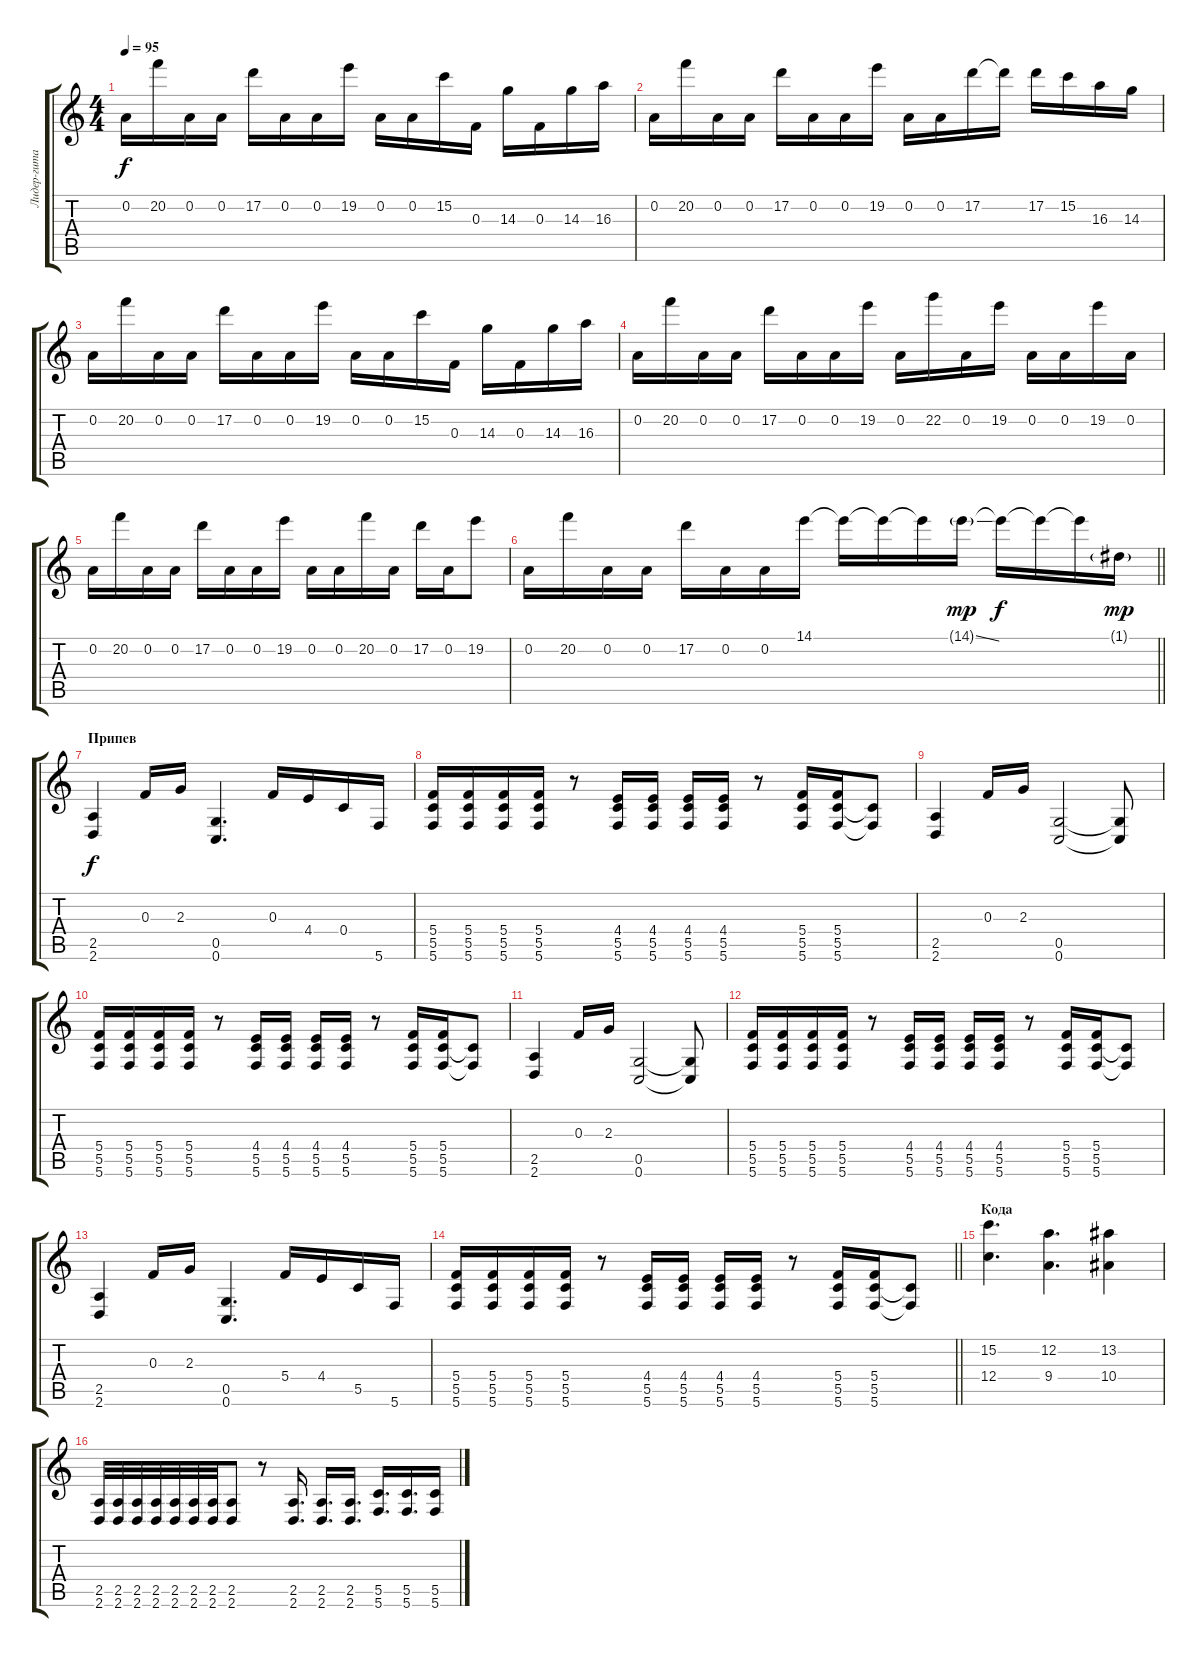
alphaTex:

\track ("Лидер-гитара" "Лидер-гита") {instrument distortionguitar}
\staff {score tabs}
\tuning (D4 A3 F3 C3 G2 C2) {hide}
\ts (4 4)
\tempo 95
\clef g2
\ks c
0.2.16{dy f} 20.2.16 0.2.16 0.2.16 17.2.16 0.2.16 0.2.16 19.2.16 0.2.16 0.2.16 15.2.16 0.3.16 14.3.16 0.3.16 14.3.16 16.3.16 |
0.2.16 20.2.16 0.2.16 0.2.16 17.2.16 0.2.16 0.2.16 19.2.16 0.2.16 0.2.16 17.2.16 17.2{t}.16 17.2.16 15.2.16 16.3.16 14.3.16 |
0.2.16 20.2.16 0.2.16 0.2.16 17.2.16 0.2.16 0.2.16 19.2.16 0.2.16 0.2.16 15.2.16 0.3.16 14.3.16 0.3.16 14.3.16 16.3.16 |
0.2.16 20.2.16 0.2.16 0.2.16 17.2.16 0.2.16 0.2.16 19.2.16 0.2.16 22.2.16 0.2.16 19.2.16 0.2.16 0.2.16 19.2.16 0.2.16 |
0.2.16 20.2.16 0.2.16 0.2.16 17.2.16 0.2.16 0.2.16 19.2.16 0.2.16 0.2.16 20.2.16 0.2.16 17.2.16 0.2.16 19.2.8 |
\barLineRight lightlight
0.2.16 20.2.16 0.2.16 0.2.16 17.2.16 0.2.16 0.2.16 14.1.16 14.1{t}.16 14.1{t}.16 14.1{t}.16 14.1{ss g}.16{dy mp} 14.1{t}.16{dy f} 14.1{t}.16 14.1{t}.16 1.1{g}.16{dy mp} |
\section ("" "Припев")
(2.5 2.6).4{dy f} 0.3.16 2.3.16 (0.5 0.6).4{d} 0.3.16 4.4.16 0.4.16 5.6.16 |
(5.4 5.5 5.6).16 (5.4 5.5 5.6).16 (5.4 5.5 5.6).16 (5.4 5.5 5.6).16 r.8 (4.4 5.5 5.6).16 (4.4 5.5 5.6).16 (4.4 5.5 5.6).16 (4.4 5.5 5.6).16 r.8 (5.4 5.5 5.6).16 (5.4 5.5 5.6).16 (5.5{t} 5.6{t}).8 |
(2.5 2.6).4 0.3.16 2.3.16 (0.5 0.6).2 (0.5{t} 0.6{t}).8 |
(5.4 5.5 5.6).16 (5.4 5.5 5.6).16 (5.4 5.5 5.6).16 (5.4 5.5 5.6).16 r.8 (4.4 5.5 5.6).16 (4.4 5.5 5.6).16 (4.4 5.5 5.6).16 (4.4 5.5 5.6).16 r.8 (5.4 5.5 5.6).16 (5.4 5.5 5.6).16 (5.5{t} 5.6{t}).8 |
(2.5 2.6).4 0.3.16 2.3.16 (0.5 0.6).2 (0.5{t} 0.6{t}).8 |
(5.4 5.5 5.6).16 (5.4 5.5 5.6).16 (5.4 5.5 5.6).16 (5.4 5.5 5.6).16 r.8 (4.4 5.5 5.6).16 (4.4 5.5 5.6).16 (4.4 5.5 5.6).16 (4.4 5.5 5.6).16 r.8 (5.4 5.5 5.6).16 (5.4 5.5 5.6).16 (5.5{t} 5.6{t}).8 |
(2.5 2.6).4 0.3.16 2.3.16 (0.5 0.6).4{d} 5.4.16 4.4.16 5.5.16 5.6.16 |
\barLineRight lightlight
(5.4 5.5 5.6).16 (5.4 5.5 5.6).16 (5.4 5.5 5.6).16 (5.4 5.5 5.6).16 r.8 (4.4 5.5 5.6).16 (4.4 5.5 5.6).16 (4.4 5.5 5.6).16 (4.4 5.5 5.6).16 r.8 (5.4 5.5 5.6).16 (5.4 5.5 5.6).16 (5.5{t} 5.6{t}).8 |
\section ("" "Кода")
(15.2 12.4).4{d} (12.2 9.4).4{d} (13.2 10.4).4 |
(2.5 2.6).32 (2.5 2.6).32 (2.5 2.6).32 (2.5 2.6).32 (2.5 2.6).32 (2.5 2.6).32 (2.5 2.6).32 (2.5 2.6).8 r.8 (2.5 2.6).16{d} (2.5 2.6).16{d} (2.5 2.6).16{d} (5.5 5.6).16{d} (5.5 5.6).16{d} (5.5 5.6).16
